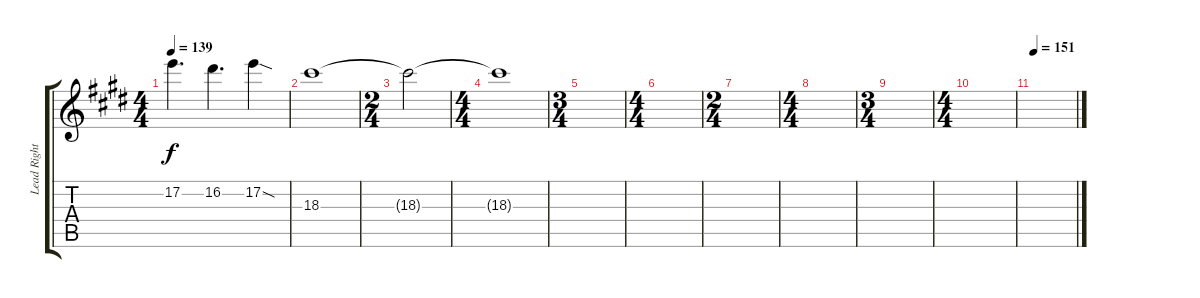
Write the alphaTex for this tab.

\track ("Lead Right" "Lead Right") {instrument distortionguitar}
\staff {score tabs}
\tuning (E4 B3 G3 D3 A2 E2) {hide}
\ts (4 4)
\tempo 139
\clef g2
\ks e
17.2.4{d dy f} 16.2.4{d} 17.2{sod}.4 |
18.3.1 |
\ts (2 4)
18.3{t}.2 |
\ts (4 4)
18.3{t}.1 |
\ts (3 4)
|
\ts (4 4)
|
\ts (2 4)
|
\ts (4 4)
|
\ts (3 4)
|
\ts (4 4)
|
\tempo 151
